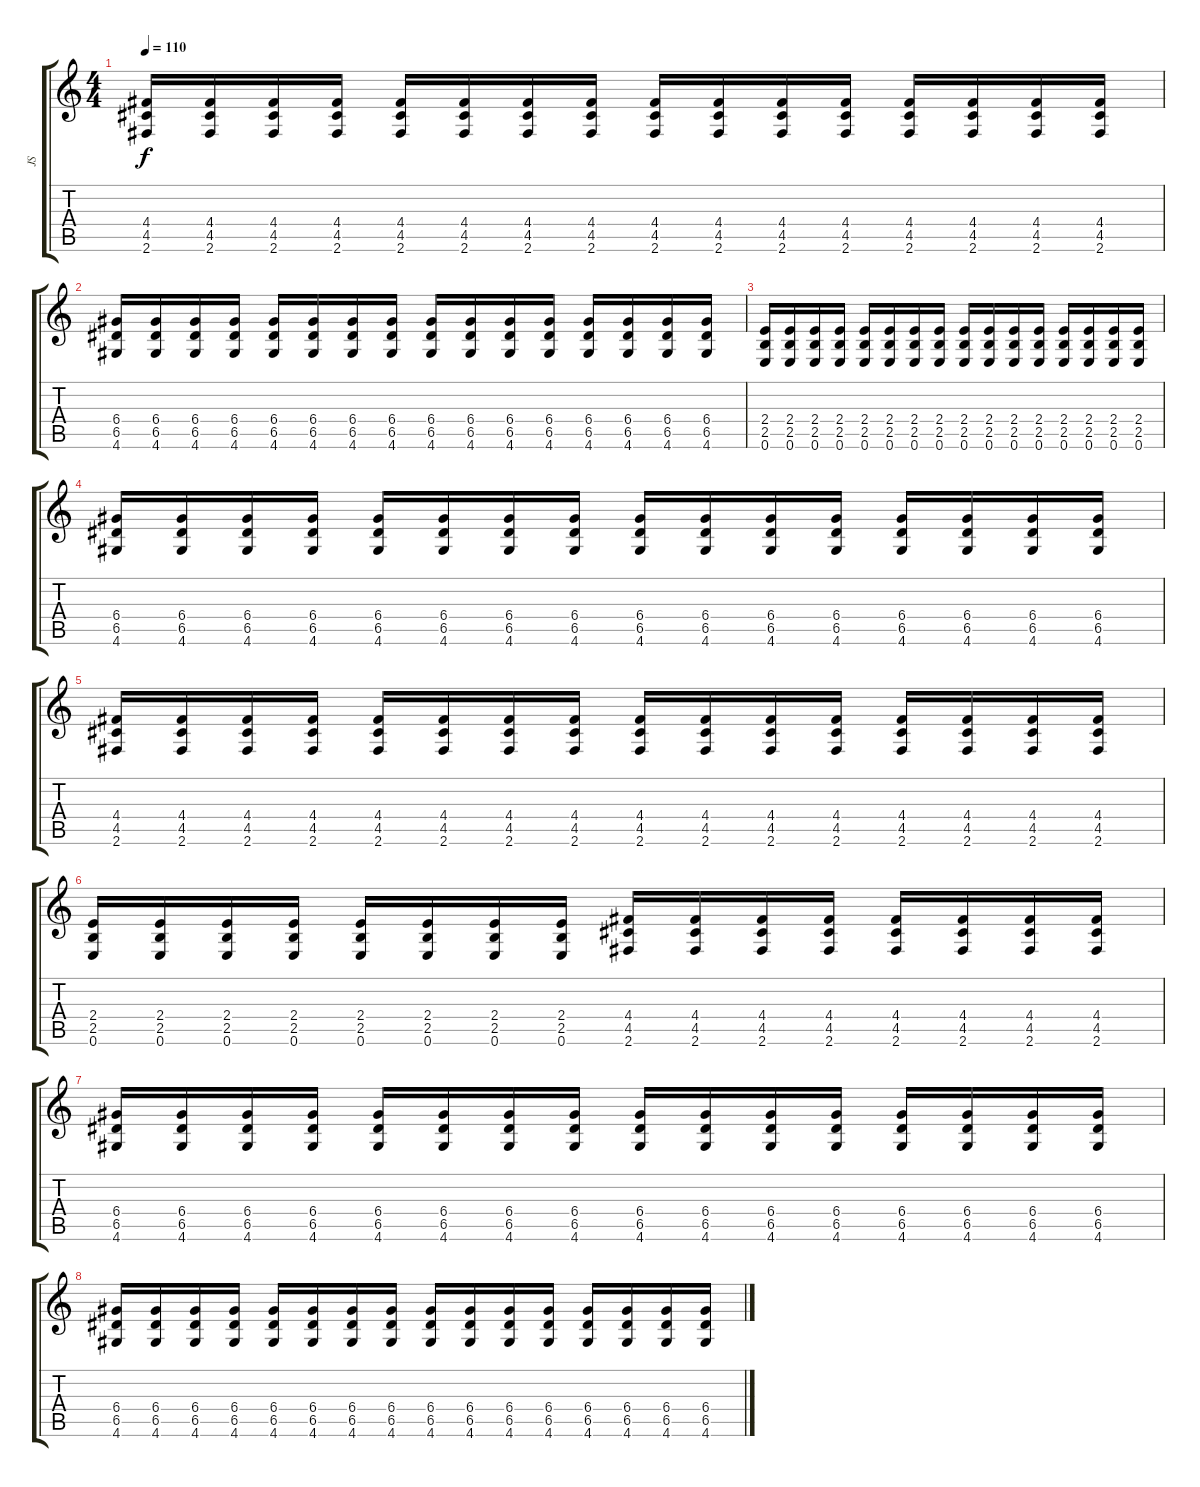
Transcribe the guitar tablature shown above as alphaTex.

\track ("JS" "JS") {instrument overdrivenguitar}
\staff {score tabs}
\tuning (E4 B3 G3 D3 A2 E2) {hide}
\ts (4 4)
\tempo 110
\clef g2
\ks c
(4.4 4.5 2.6).16{dy f} (4.4 4.5 2.6).16 (4.4 4.5 2.6).16 (4.4 4.5 2.6).16 (4.4 4.5 2.6).16 (4.4 4.5 2.6).16 (4.4 4.5 2.6).16 (4.4 4.5 2.6).16 (4.4 4.5 2.6).16 (4.4 4.5 2.6).16 (4.4 4.5 2.6).16 (4.4 4.5 2.6).16 (4.4 4.5 2.6).16 (4.4 4.5 2.6).16 (4.4 4.5 2.6).16 (4.4 4.5 2.6).16 |
(6.4 6.5 4.6).16 (6.4 6.5 4.6).16 (6.4 6.5 4.6).16 (6.4 6.5 4.6).16 (6.4 6.5 4.6).16 (6.4 6.5 4.6).16 (6.4 6.5 4.6).16 (6.4 6.5 4.6).16 (6.4 6.5 4.6).16 (6.4 6.5 4.6).16 (6.4 6.5 4.6).16 (6.4 6.5 4.6).16 (6.4 6.5 4.6).16 (6.4 6.5 4.6).16 (6.4 6.5 4.6).16 (6.4 6.5 4.6).16 |
(2.4 2.5 0.6).16 (2.4 2.5 0.6).16 (2.4 2.5 0.6).16 (2.4 2.5 0.6).16 (2.4 2.5 0.6).16 (2.4 2.5 0.6).16 (2.4 2.5 0.6).16 (2.4 2.5 0.6).16 (2.4 2.5 0.6).16 (2.4 2.5 0.6).16 (2.4 2.5 0.6).16 (2.4 2.5 0.6).16 (2.4 2.5 0.6).16 (2.4 2.5 0.6).16 (2.4 2.5 0.6).16 (2.4 2.5 0.6).16 |
(6.4 6.5 4.6).16 (6.4 6.5 4.6).16 (6.4 6.5 4.6).16 (6.4 6.5 4.6).16 (6.4 6.5 4.6).16 (6.4 6.5 4.6).16 (6.4 6.5 4.6).16 (6.4 6.5 4.6).16 (6.4 6.5 4.6).16 (6.4 6.5 4.6).16 (6.4 6.5 4.6).16 (6.4 6.5 4.6).16 (6.4 6.5 4.6).16 (6.4 6.5 4.6).16 (6.4 6.5 4.6).16 (6.4 6.5 4.6).16 |
(4.4 4.5 2.6).16 (4.4 4.5 2.6).16 (4.4 4.5 2.6).16 (4.4 4.5 2.6).16 (4.4 4.5 2.6).16 (4.4 4.5 2.6).16 (4.4 4.5 2.6).16 (4.4 4.5 2.6).16 (4.4 4.5 2.6).16 (4.4 4.5 2.6).16 (4.4 4.5 2.6).16 (4.4 4.5 2.6).16 (4.4 4.5 2.6).16 (4.4 4.5 2.6).16 (4.4 4.5 2.6).16 (4.4 4.5 2.6).16 |
(2.4 2.5 0.6).16 (2.4 2.5 0.6).16 (2.4 2.5 0.6).16 (2.4 2.5 0.6).16 (2.4 2.5 0.6).16 (2.4 2.5 0.6).16 (2.4 2.5 0.6).16 (2.4 2.5 0.6).16 (4.4 4.5 2.6).16 (4.4 4.5 2.6).16 (4.4 4.5 2.6).16 (4.4 4.5 2.6).16 (4.4 4.5 2.6).16 (4.4 4.5 2.6).16 (4.4 4.5 2.6).16 (4.4 4.5 2.6).16 |
(6.4 6.5 4.6).16 (6.4 6.5 4.6).16 (6.4 6.5 4.6).16 (6.4 6.5 4.6).16 (6.4 6.5 4.6).16 (6.4 6.5 4.6).16 (6.4 6.5 4.6).16 (6.4 6.5 4.6).16 (6.4 6.5 4.6).16 (6.4 6.5 4.6).16 (6.4 6.5 4.6).16 (6.4 6.5 4.6).16 (6.4 6.5 4.6).16 (6.4 6.5 4.6).16 (6.4 6.5 4.6).16 (6.4 6.5 4.6).16 |
(6.4 6.5 4.6).16 (6.4 6.5 4.6).16 (6.4 6.5 4.6).16 (6.4 6.5 4.6).16 (6.4 6.5 4.6).16 (6.4 6.5 4.6).16 (6.4 6.5 4.6).16 (6.4 6.5 4.6).16 (6.4 6.5 4.6).16 (6.4 6.5 4.6).16 (6.4 6.5 4.6).16 (6.4 6.5 4.6).16 (6.4 6.5 4.6).16 (6.4 6.5 4.6).16 (6.4 6.5 4.6).16 (6.4 6.5 4.6).16
